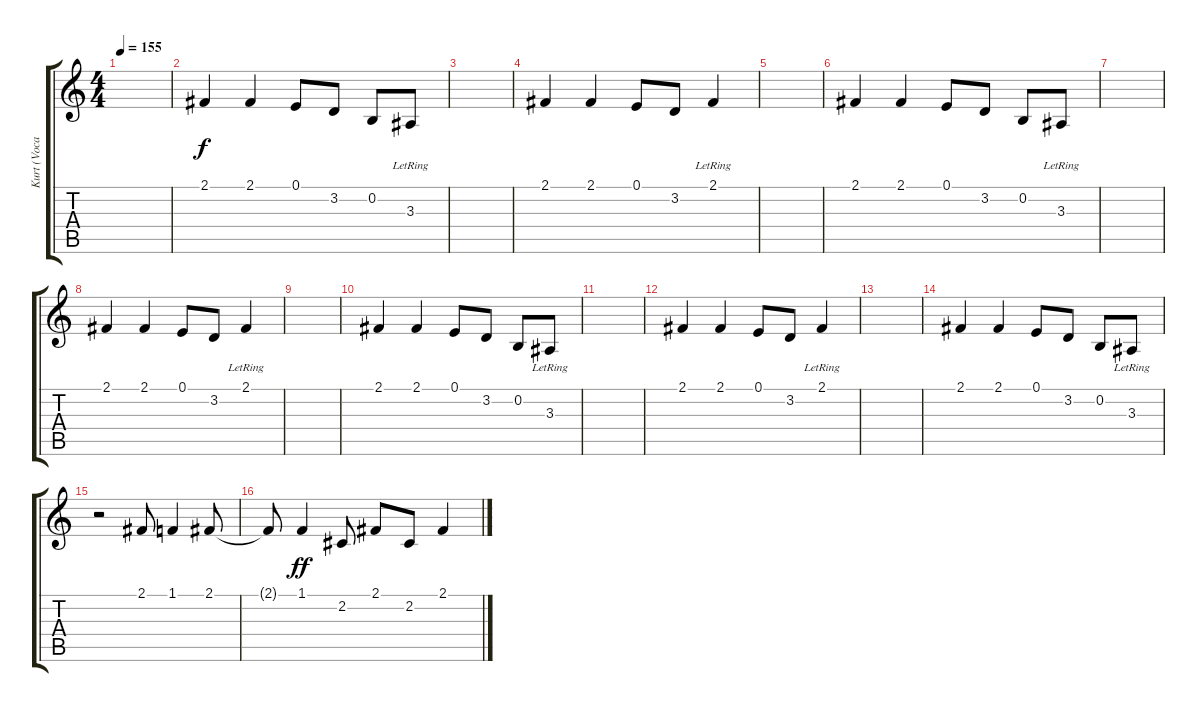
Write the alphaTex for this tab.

\track ("Kurt (Vocals) " "Kurt (Voca") {instrument oboe}
\staff {score tabs}
\tuning (E4 B3 G3 D3 A2 E2) {hide}
\ts (4 4)
\tempo 155
\clef g2
\ks c
|
2.1.4 2.1.4 0.1.8 3.2.8 0.2.8 3.3{lr}.8 |
|
2.1.4 2.1.4 0.1.8 3.2.8 2.1{lr}.4 |
|
2.1.4 2.1.4 0.1.8 3.2.8 0.2.8 3.3{lr}.8 |
|
2.1.4 2.1.4 0.1.8 3.2.8 2.1{lr}.4 |
|
2.1.4 2.1.4 0.1.8 3.2.8 0.2.8 3.3{lr}.8 |
|
2.1.4 2.1.4 0.1.8 3.2.8 2.1{lr}.4 |
|
2.1.4 2.1.4 0.1.8 3.2.8 0.2.8 3.3{lr}.8 |
r.2 2.1.8 1.1.4 2.1.8 |
2.1{t}.8{dy f} 1.1.4{dy ff} 2.2.8 2.1.8 2.2.8 2.1.4
